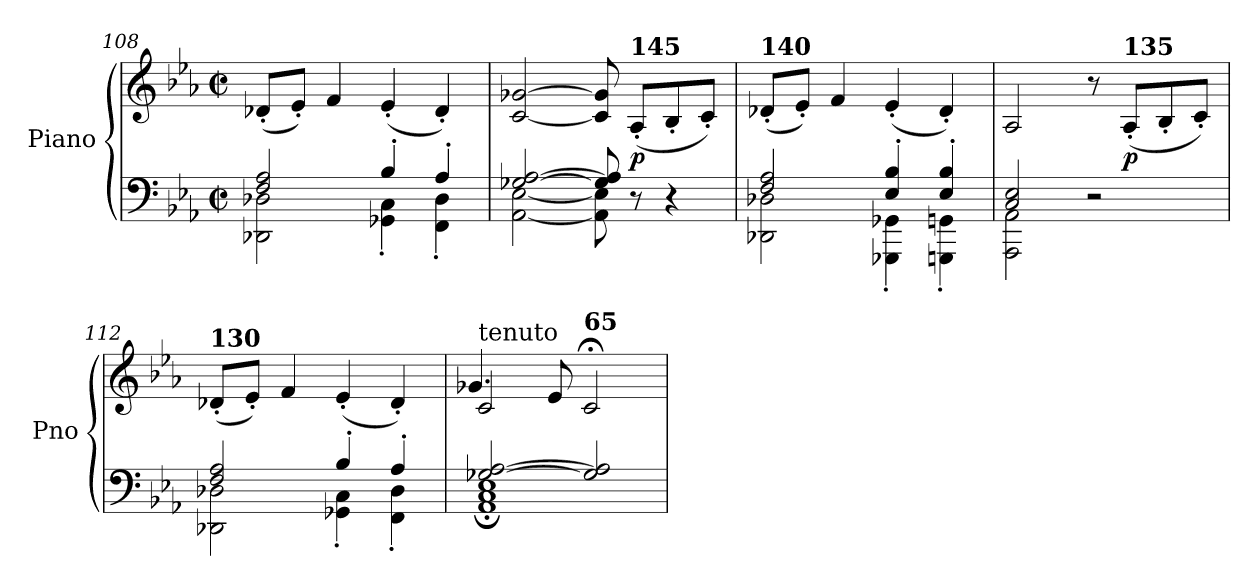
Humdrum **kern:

**kern	**kern	**dynam
*part1	*part1	*part1
*staff2	*staff1	*staff1/2
*I"Piano	*	*
*I'Pno	*	*
*clefF4	*clefG2	*
*k[b-e-a-]	*k[b-e-a-]	*
*E-:	*E-:	*
*M2/2	*M2/2	*
*met(c|)	*met(c|)	*
=108	=108	=108
*^	*	*
2F/ 2A-/	2DD-X\ 2D-X\	(>8d-X'/L	.
.	.	8e-'/J)	.
.	.	4f/	.
4B-'/	4GG-X\' 4C\'	(>4e-'/	.
4A-'/	4FF\' 4D-\'	4d-'/)	.
=109	=109	=109	=109
[2G-X/ [2A-/	[2AA-\ [2E-\	[2c/ [2g-X/	.
8G-/] 8A-/]	8AA-\] 8E-\]	8c/] 8g-/]	.
!	!	!LO:TX:a:B:t=145	!
!	!	!	!LO:DY:b
4.ryy	8r	(>8A-'/L	p
.	4r	8B-'/	.
.	.	8c'/J)	.
!!LO:LB:g=z
=110	=110	=110	=110
!	!	!LO:TX:a:B:t=140	!
2F/ 2A-/	2DD-X\ 2D-X\	(>8d-X'/L	.
.	.	8e-'/J)	.
.	.	4f/	.
4E-/' 4B-/'	4GGG-X\' 4GG-X\'	(>4e-'/	.
4E-/' 4B-/'	4GGGn\' 4GGn\'	4d-'/)	.
=111	=111	=111	=111
2C/ 2E-/	2AAA-\ 2AA-\	2A-/	.
2ryy	2r	8r	.
!	!	!LO:TX:a:B:t=135	!
!	!	!	!LO:DY:b
.	.	(>8A-'/L	p
.	.	8B-'/	.
.	.	8c'/J)	.
=112	=112	=112	=112
!	!	!LO:TX:a:B:t=130	!
2F/ 2A-/	2DD-X\ 2D-X\	(>8d-X'/L	.
.	.	8e-'/J)	.
.	.	4f/	.
4B-'/	4GG-X\' 4C\'	(>4e-'/	.
4A-'/	4FF\' 4D-\'	4d-'/)	.
=113	=113	=113	=113
*	*	*^	*
!	!	!LO:TX:a:t=tenuto	!	!
[2G-X/ [2A-/	1AA-; 1C; 1E-;	2c/	4.g-X/	.
.	.	.	8e-/	.
!	!	!LO:TX:a:B:t=65	!	!
2G-/] 2A-/]	.	2c;</	2ryy	.
*v	*v	*	*	*
*	*v	*v	*
=	=	=
*-	*-	*-
